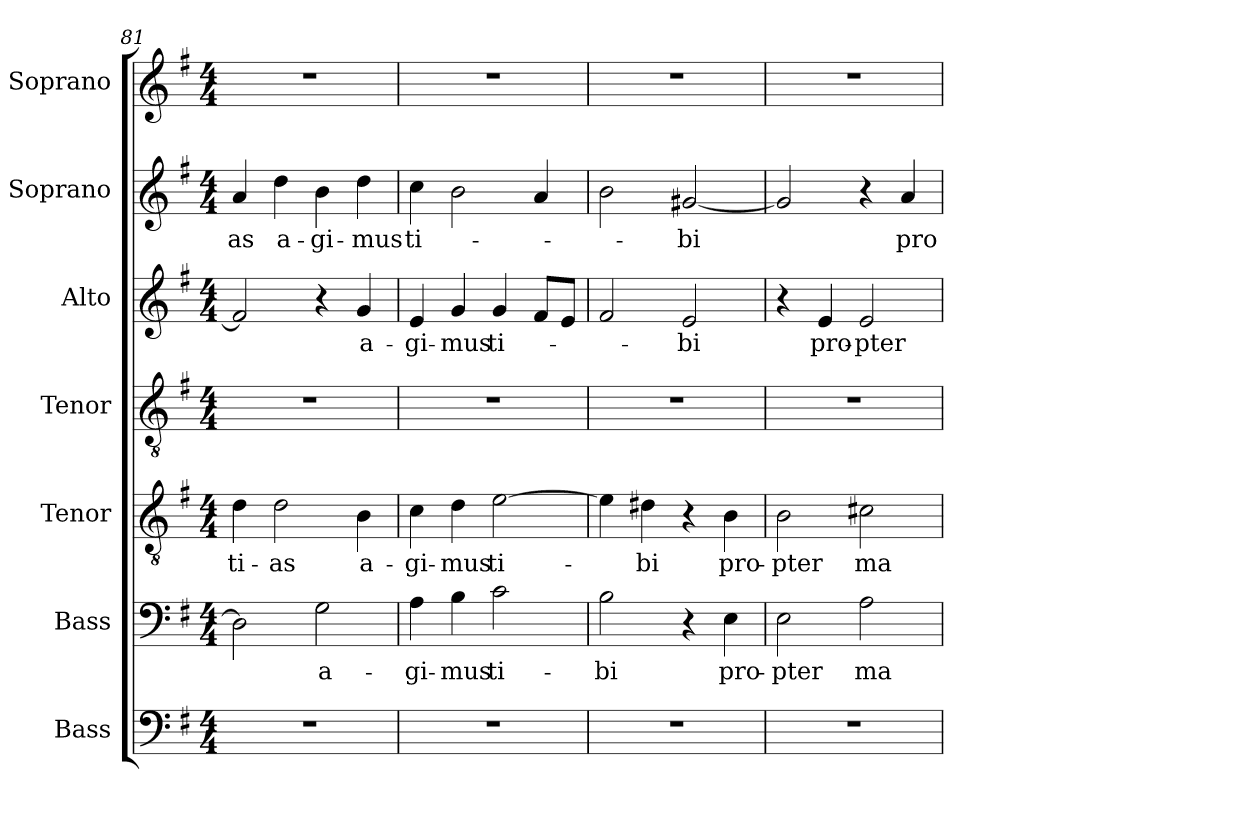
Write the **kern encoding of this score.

**kern	**kern	**text	**kern	**text	**kern	**kern	**text	**kern	**text	**kern
*part7	*part6	*part6	*part5	*part5	*part4	*part3	*part3	*part2	*part2	*part1
*staff7	*staff6	*staff6	*staff5	*staff5	*staff4	*staff3	*staff3	*staff2	*staff2	*staff1
*I"Bass	*I"Bass	*	*I"Tenor	*	*I"Tenor	*I"Alto	*	*I"Soprano	*	*I"Soprano
*I'B.	*I'B.	*	*I'T.	*	*I'T.	*I'A.	*	*I'S.	*	*I'S.
*clefF4	*clefF4	*	*clefGv2	*	*clefGv2	*clefG2	*	*clefG2	*	*clefG2
*	*	*	*ITrd7c12	*	*ITrd7c12	*	*	*	*	*
*k[f#]	*k[f#]	*	*k[f#]	*	*k[f#]	*k[f#]	*	*k[f#]	*	*k[f#]
*G:	*G:	*	*G:	*	*G:	*G:	*	*G:	*	*G:
*M4/4	*M4/4	*	*M4/4	*	*M4/4	*M4/4	*	*M4/4	*	*M4/4
=81	=81	=81	=81	=81	=81	=81	=81	=81	=81	=81
!	!	!	!	!LO:LY:b:color=#000000	!	!	!	!	!	!
!	!	!	!	!	!	!	!	!	!LO:LY:b:color=#000000	!
1r	2Di\]	.	4Di\	-ti-	1r	2f#i/]	.	4ai/	-as	1r
!	!	!	!	!LO:LY:b:color=#000000	!	!	!	!	!	!
!	!	!	!	!	!	!	!	!	!LO:LY:b:color=#000000	!
.	.	.	2Di\	-as	.	.	.	4ddi\	a-	.
!	!	!LO:LY:b:color=#000000	!	!	!	!	!	!	!	!
!	!	!	!	!	!	!	!	!	!LO:LY:b:color=#000000	!
.	2Gi\	a-	.	.	.	4r	.	4bi\	-gi-	.
!	!	!	!	!LO:LY:b:color=#000000	!	!	!	!	!	!
!	!	!	!	!	!	!	!LO:LY:b:color=#000000	!	!	!
!	!	!	!	!	!	!	!	!	!LO:LY:b:color=#000000	!
.	.	.	4BBi\	a-	.	4gi/	a-	4ddi\	-mus	.
=82	=82	=82	=82	=82	=82	=82	=82	=82	=82	=82
!	!	!LO:LY:b:color=#000000	!	!	!	!	!	!	!	!
!	!	!	!	!LO:LY:b:color=#000000	!	!	!	!	!	!
!	!	!	!	!	!	!	!LO:LY:b:color=#000000	!	!	!
!	!	!	!	!	!	!	!	!	!LO:LY:b:color=#000000	!
1r	4Ai\	-gi-	4Ci\	-gi-	1r	4ei/	-gi-	4cci\	ti-	1r
!	!	!LO:LY:b:color=#000000	!	!	!	!	!	!	!	!
!	!	!	!	!LO:LY:b:color=#000000	!	!	!	!	!	!
!	!	!	!	!	!	!	!LO:LY:b:color=#000000	!	!	!
.	4Bi\	-mus	4Di\	-mus	.	4gi/	-mus	2bi\	.	.
!	!	!LO:LY:b:color=#000000	!	!	!	!	!	!	!	!
!	!	!	!	!LO:LY:b:color=#000000	!	!	!	!	!	!
!	!	!	!	!	!	!	!LO:LY:b:color=#000000	!	!	!
.	2ci\	ti-	[2Ei\	ti-	.	4gi/	ti-	.	.	.
.	.	.	.	.	.	8f#i/L	.	4ai/	.	.
.	.	.	.	.	.	8ei/J	.	.	.	.
=83	=83	=83	=83	=83	=83	=83	=83	=83	=83	=83
!	!	!LO:LY:b:color=#000000	!	!	!	!	!	!	!	!
1r	2Bi\	-bi	4Ei\]	.	1r	2f#i/	.	2bi\	.	1r
!	!	!	!	!LO:LY:b:color=#000000	!	!	!	!	!	!
.	.	.	4D#Xi\	-bi	.	.	.	.	.	.
!	!	!	!	!	!	!	!LO:LY:b:color=#000000	!	!	!
!	!	!	!	!	!	!	!	!	!LO:LY:b:color=#000000	!
.	4r	.	4r	.	.	2ei/	-bi	[2g#Xi/	-bi	.
!	!	!LO:LY:b:color=#000000	!	!	!	!	!	!	!	!
!	!	!	!	!LO:LY:b:color=#000000	!	!	!	!	!	!
.	4Ei\	pro-	4BBi\	pro-	.	.	.	.	.	.
!!LO:LB:g=z
=84	=84	=84	=84	=84	=84	=84	=84	=84	=84	=84
!	!	!LO:LY:b:color=#000000	!	!	!	!	!	!	!	!
!	!	!	!	!LO:LY:b:color=#000000	!	!	!	!	!	!
1r	2Ei\	-pter	2BBi\	-pter	1r	4r	.	2g#i/]	.	1r
!	!	!	!	!	!	!	!LO:LY:b:color=#000000	!	!	!
.	.	.	.	.	.	4ei/	pro-	.	.	.
!	!	!LO:LY:b:color=#000000	!	!	!	!	!	!	!	!
!	!	!	!	!LO:LY:b:color=#000000	!	!	!	!	!	!
!	!	!	!	!	!	!	!LO:LY:b:color=#000000	!	!	!
.	2Ai\	ma-	2C#Xi\	ma-	.	2ei/	-pter	4r	.	.
!	!	!	!	!	!	!	!	!	!LO:LY:b:color=#000000	!
.	.	.	.	.	.	.	.	4ai/	pro-	.
=	=	=	=	=	=	=	=	=	=	=
*-	*-	*-	*-	*-	*-	*-	*-	*-	*-	*-
